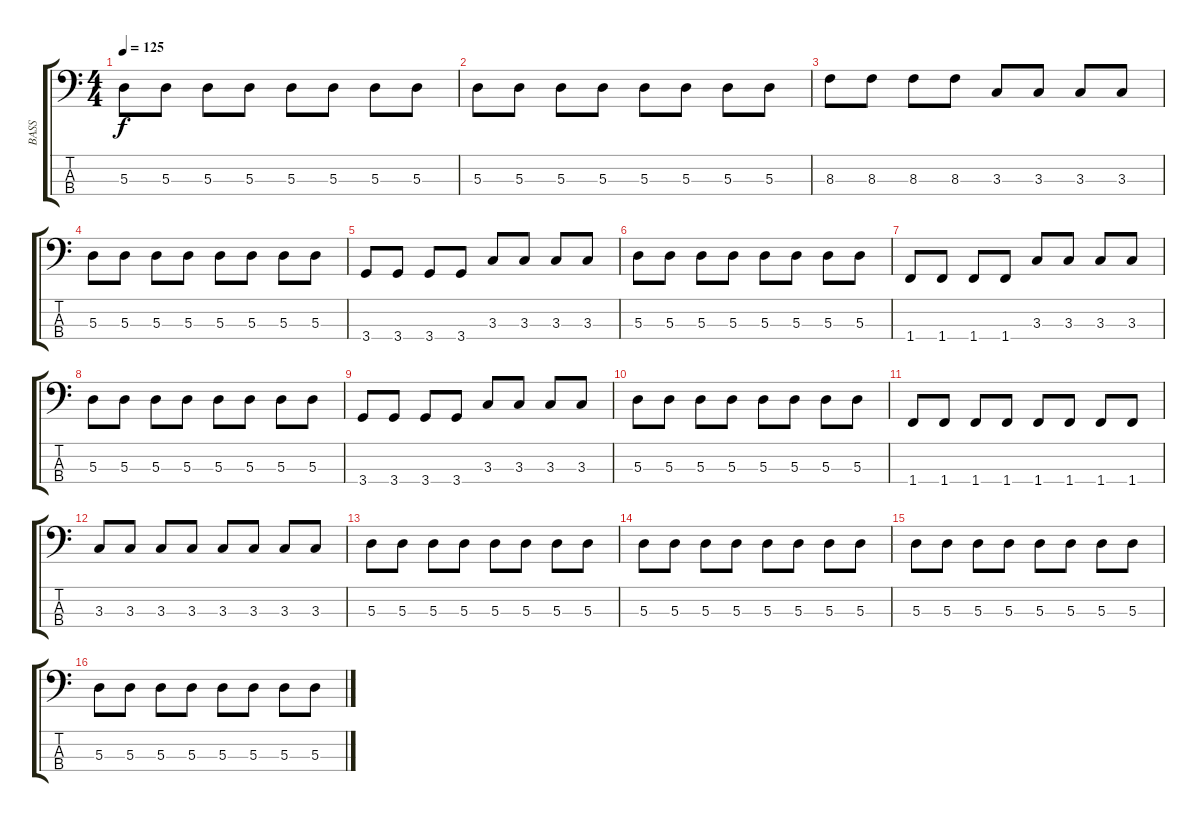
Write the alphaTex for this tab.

\track ("BASS" "BASS") {instrument electricbasspick}
\staff {score tabs}
\tuning (G2 D2 A1 E1) {hide}
\ts (4 4)
\tempo 125
\clef f4
\ks c
5.3.8{dy f} 5.3.8 5.3.8 5.3.8 5.3.8 5.3.8 5.3.8 5.3.8 |
5.3.8 5.3.8 5.3.8 5.3.8 5.3.8 5.3.8 5.3.8 5.3.8 |
8.3.8 8.3.8 8.3.8 8.3.8 3.3.8 3.3.8 3.3.8 3.3.8 |
5.3.8 5.3.8 5.3.8 5.3.8 5.3.8 5.3.8 5.3.8 5.3.8 |
3.4.8 3.4.8 3.4.8 3.4.8 3.3.8 3.3.8 3.3.8 3.3.8 |
5.3.8 5.3.8 5.3.8 5.3.8 5.3.8 5.3.8 5.3.8 5.3.8 |
1.4.8 1.4.8 1.4.8 1.4.8 3.3.8 3.3.8 3.3.8 3.3.8 |
5.3.8 5.3.8 5.3.8 5.3.8 5.3.8 5.3.8 5.3.8 5.3.8 |
3.4.8 3.4.8 3.4.8 3.4.8 3.3.8 3.3.8 3.3.8 3.3.8 |
5.3.8 5.3.8 5.3.8 5.3.8 5.3.8 5.3.8 5.3.8 5.3.8 |
1.4.8 1.4.8 1.4.8 1.4.8 1.4.8 1.4.8 1.4.8 1.4.8 |
3.3.8 3.3.8 3.3.8 3.3.8 3.3.8 3.3.8 3.3.8 3.3.8 |
5.3.8 5.3.8 5.3.8 5.3.8 5.3.8 5.3.8 5.3.8 5.3.8 |
5.3.8 5.3.8 5.3.8 5.3.8 5.3.8 5.3.8 5.3.8 5.3.8 |
5.3.8 5.3.8 5.3.8 5.3.8 5.3.8 5.3.8 5.3.8 5.3.8 |
5.3.8 5.3.8 5.3.8 5.3.8 5.3.8 5.3.8 5.3.8 5.3.8
